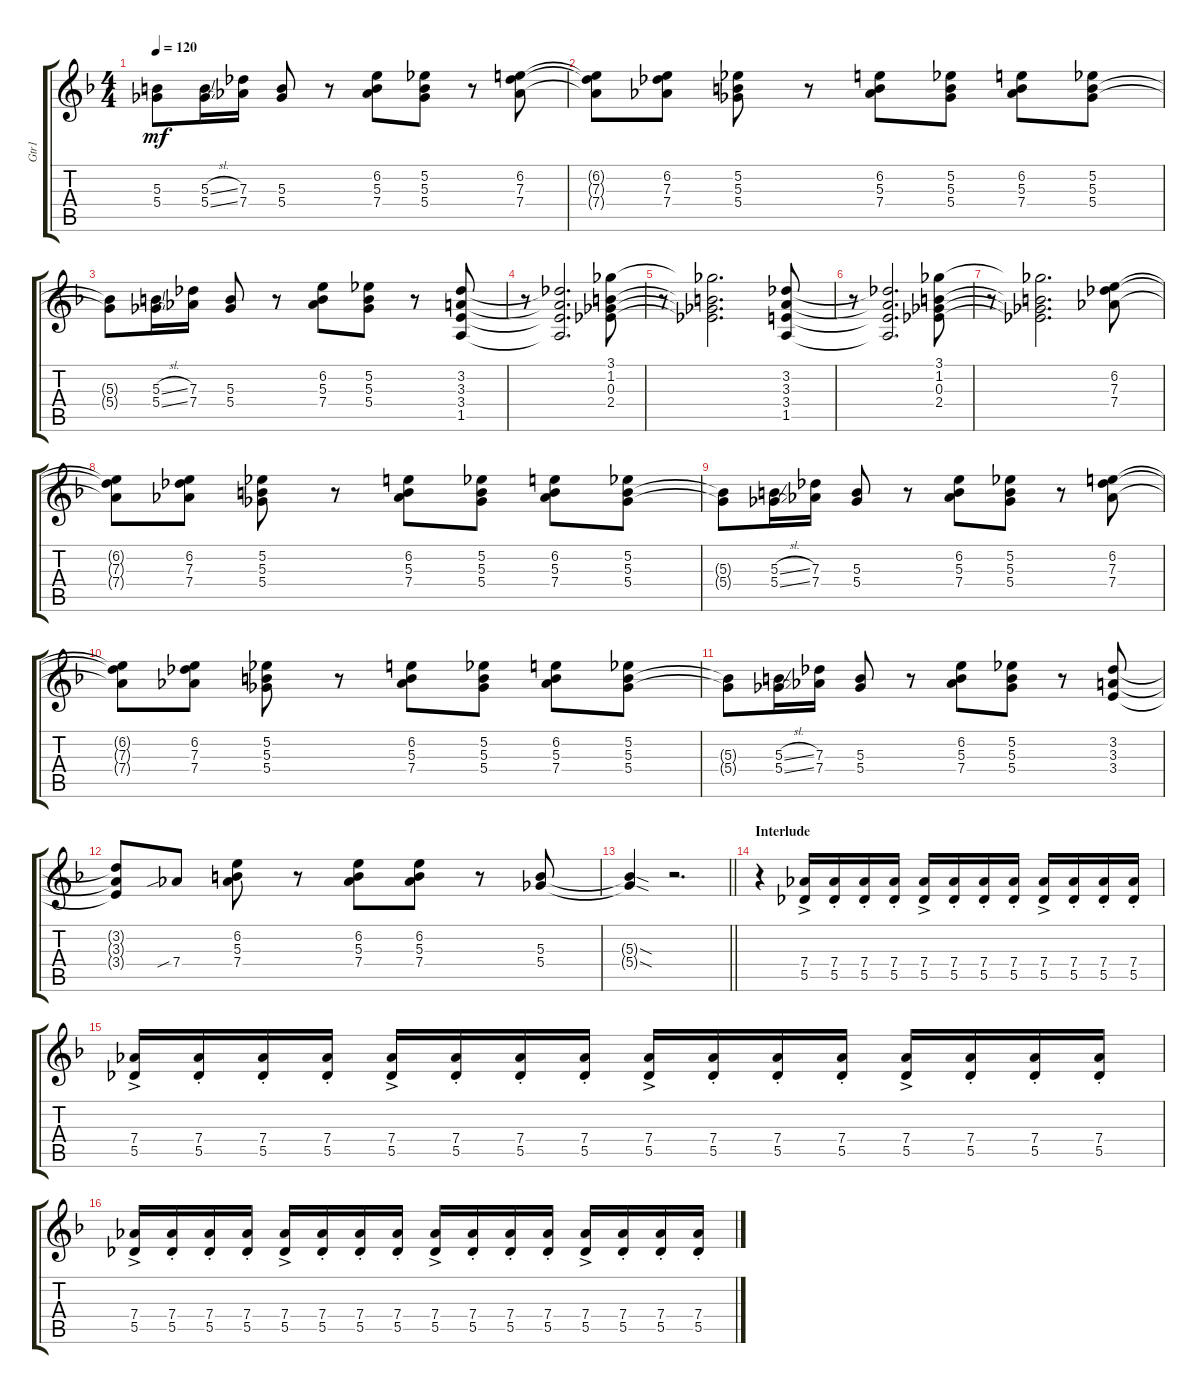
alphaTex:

\track ("Gtr1" "Gtr1") {instrument distortionguitar}
\staff {score tabs}
\tuning (Eb4 Bb3 Gb3 Db3 Ab2 Eb2) {hide}
\ts (4 4)
\tempo 120
\clef g2
\ks f
(5.3{t} 5.4{t}).8{dy mf} (5.3{sl} 5.4{sl}).16 (7.3 7.4).16 (5.3 5.4).8 r.8 (6.2 5.3 7.4).8 (5.2 5.3 5.4).8 r.8 (6.2 7.3 7.4).8 |
(6.2{t} 7.3{t} 7.4{t}).8 (6.2 7.3 7.4).8 (5.2 5.3 5.4).8 r.8 (6.2 5.3 7.4).8 (5.2 5.3 5.4).8 (6.2 5.3 7.4).8 (5.2 5.3 5.4).8 |
(5.3{t} 5.4{t}).8 (5.3{sl} 5.4{sl}).16 (7.3 7.4).16 (5.3 5.4).8 r.8 (6.2 5.3 7.4).8 (5.2 5.3 5.4).8 r.8 (3.2 3.3 3.4 1.5).8 |
r.8 (3.2{t} 3.3{t} 3.4{t} 1.5{t}).2{d} (3.1 1.2 0.3 2.4).8 |
r.8 (3.1{t} 1.2{t} 0.3{t} 2.4{t}).2{d} (3.2 3.3 3.4 1.5).8 |
r.8 (3.2{t} 3.3{t} 3.4{t} 1.5{t}).2{d} (3.1 1.2 0.3 2.4).8 |
r.8 (3.1{t} 1.2{t} 0.3{t} 2.4{t}).2{d} (6.2 7.3 7.4).8 |
(6.2{t} 7.3{t} 7.4{t}).8 (6.2 7.3 7.4).8 (5.2 5.3 5.4).8 r.8 (6.2 5.3 7.4).8 (5.2 5.3 5.4).8 (6.2 5.3 7.4).8 (5.2 5.3 5.4).8 |
(5.3{t} 5.4{t}).8 (5.3{sl} 5.4{sl}).16 (7.3 7.4).16 (5.3 5.4).8 r.8 (6.2 5.3 7.4).8 (5.2 5.3 5.4).8 r.8 (6.2 7.3 7.4).8 |
(6.2{t} 7.3{t} 7.4{t}).8 (6.2 7.3 7.4).8 (5.2 5.3 5.4).8 r.8 (6.2 5.3 7.4).8 (5.2 5.3 5.4).8 (6.2 5.3 7.4).8 (5.2 5.3 5.4).8 |
(5.3{t} 5.4{t}).8 (5.3{sl} 5.4{sl}).16 (7.3 7.4).16 (5.3 5.4).8 r.8 (6.2 5.3 7.4).8 (5.2 5.3 5.4).8 r.8 (3.2 3.3 3.4).8 |
(3.2{t} 3.3{t} 3.4{t}).8 7.4{sib}.8 (6.2 5.3 7.4).8 r.8 (6.2 5.3 7.4).8 (6.2 5.3 7.4).8 r.8 (5.3 5.4).8 |
\barLineRight lightlight
(5.3{sod t} 5.4{sod t}).4 r.2{d} |
\section ("" "Interlude")
r.4 (7.4{ac} 5.5{ac}).16 (7.4{st} 5.5{st}).16 (7.4{st} 5.5{st}).16 (7.4{st} 5.5{st}).16 (7.4{ac} 5.5{ac}).16 (7.4{st} 5.5{st}).16 (7.4{st} 5.5{st}).16 (7.4{st} 5.5{st}).16 (7.4{ac} 5.5{ac}).16 (7.4{st} 5.5{st}).16 (7.4{st} 5.5{st}).16 (7.4{st} 5.5{st}).16 |
(7.4{ac} 5.5{ac}).16 (7.4{st} 5.5{st}).16 (7.4{st} 5.5{st}).16 (7.4{st} 5.5{st}).16 (7.4{ac} 5.5{ac}).16 (7.4{st} 5.5{st}).16 (7.4{st} 5.5{st}).16 (7.4{st} 5.5{st}).16 (7.4{ac} 5.5{ac}).16 (7.4{st} 5.5{st}).16 (7.4{st} 5.5{st}).16 (7.4{st} 5.5{st}).16 (7.4{ac} 5.5{ac}).16 (7.4{st} 5.5{st}).16 (7.4{st} 5.5{st}).16 (7.4{st} 5.5{st}).16 |
(7.4{ac} 5.5{ac}).16 (7.4{st} 5.5{st}).16 (7.4{st} 5.5{st}).16 (7.4{st} 5.5{st}).16 (7.4{ac} 5.5{ac}).16 (7.4{st} 5.5{st}).16 (7.4{st} 5.5{st}).16 (7.4{st} 5.5{st}).16 (7.4{ac} 5.5{ac}).16 (7.4{st} 5.5{st}).16 (7.4{st} 5.5{st}).16 (7.4{st} 5.5{st}).16 (7.4{ac} 5.5{ac}).16 (7.4{st} 5.5{st}).16 (7.4{st} 5.5{st}).16 (7.4{st} 5.5{st}).16
